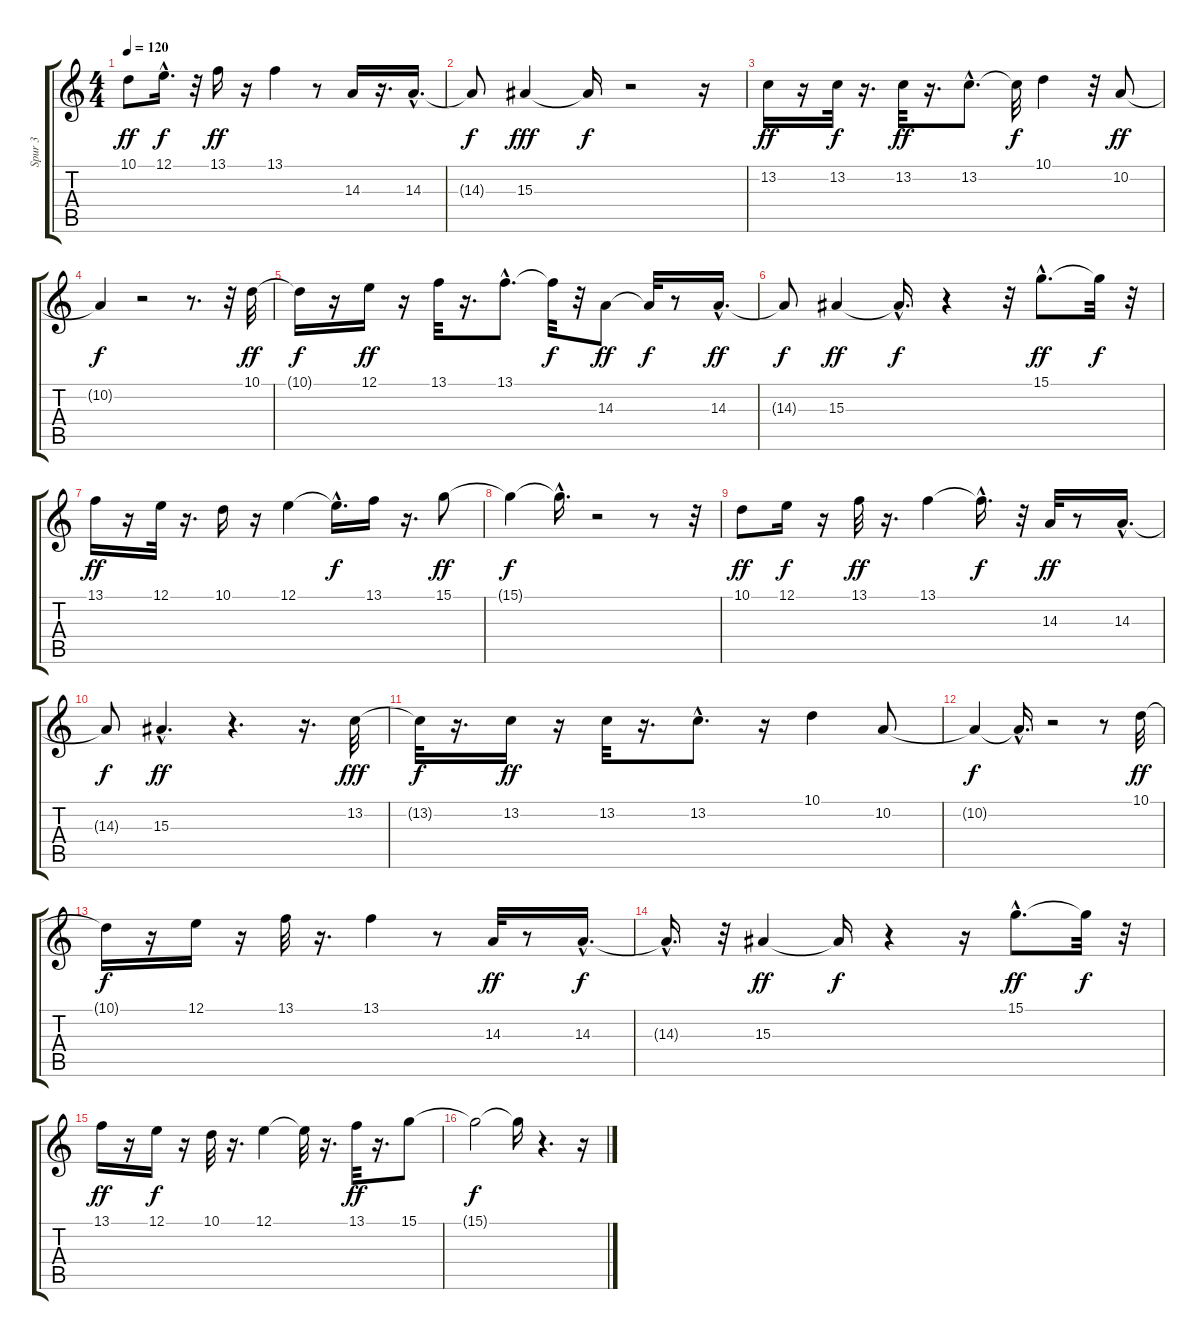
\track ("Spur 3" "Spur 3") {instrument synthbrass2}
\staff {score tabs}
\tuning (E4 B3 G3 D3 A2 E2) {hide}
\ts (4 4)
\tempo 120
\clef g2
\ks c
10.1.8{dy ff} 12.1{hac}.16{d dy f} r.32 13.1.16{dy ff} r.16 13.1.4 r.8 14.3.16 r.16{d} 14.3{hac}.16{d} |
14.3{t}.8{dy f} 15.3.4{dy fff} 15.3{t}.16{dy f} r.2 r.16 |
13.2.16{dy ff} r.16 13.2.32{dy f} r.16{d} 13.2.32{dy ff} r.16{d} 13.2{hac}.8{d} 13.2{t}.32{dy f} 10.1.4 r.32 10.2.8{dy ff} |
10.2{t}.4{dy f} r.2 r.8{d} r.32 10.1.32{dy ff} |
10.1{t}.16{dy f} r.16 12.1.16{dy ff} r.16 13.1.32 r.16{d} 13.1{hac}.8{d} 13.1{t}.32{dy f} r.32 14.3.8{dy ff} 14.3{t}.32{dy f} r.8 14.3{hac}.16{d dy ff} |
14.3{t}.8{dy f} 15.3.4{dy ff} 15.3{hac t}.16{d dy f} r.4 r.32 15.1{hac}.8{d dy ff} 15.1{t}.32{dy f} r.32 |
13.1.16{dy ff} r.16 12.1.32 r.16{d} 10.1.16 r.16 12.1.4 12.1{hac t}.16{d dy f} 13.1.16 r.16{d} 15.1.8{dy ff} |
15.1{t}.4{dy f} 15.1{hac t}.16{d} r.2 r.8 r.32 |
10.1.8{dy ff} 12.1.16{dy f} r.16 13.1.32{dy ff} r.16{d} 13.1.4 13.1{hac t}.16{d dy f} r.32 14.3.32{dy ff} r.8 14.3{hac}.16{d} |
14.3{t}.8{dy f} 15.3{hac}.4{d dy ff} r.4{d} r.16{d} 13.2.32{dy fff} |
13.2{t}.32{dy f} r.16{d} 13.2.16{dy ff} r.16 13.2.32 r.16{d} 13.2{hac}.8{d} r.16 10.1.4 10.2.8 |
10.2{t}.4{dy f} 10.2{hac t}.16{d} r.2 r.8 10.1.32{dy ff} |
10.1{t}.16{dy f} r.16 12.1.16 r.16 13.1.32 r.16{d} 13.1.4 r.8 14.3.32{dy ff} r.8 14.3{hac}.16{d dy f} |
14.3{hac t}.16{d} r.32 15.3.4{dy ff} 15.3{t}.16{dy f} r.4 r.16 15.1{hac}.8{d dy ff} 15.1{t}.32{dy f} r.32 |
13.1.16{dy ff} r.16 12.1.16{dy f} r.16 10.1.32 r.16{d} 12.1.4 12.1{t}.32 r.16{d} 13.1.32{dy ff} r.16{d} 15.1.8 |
15.1{t}.2{dy f} 15.1{t}.16 r.4{d} r.16
